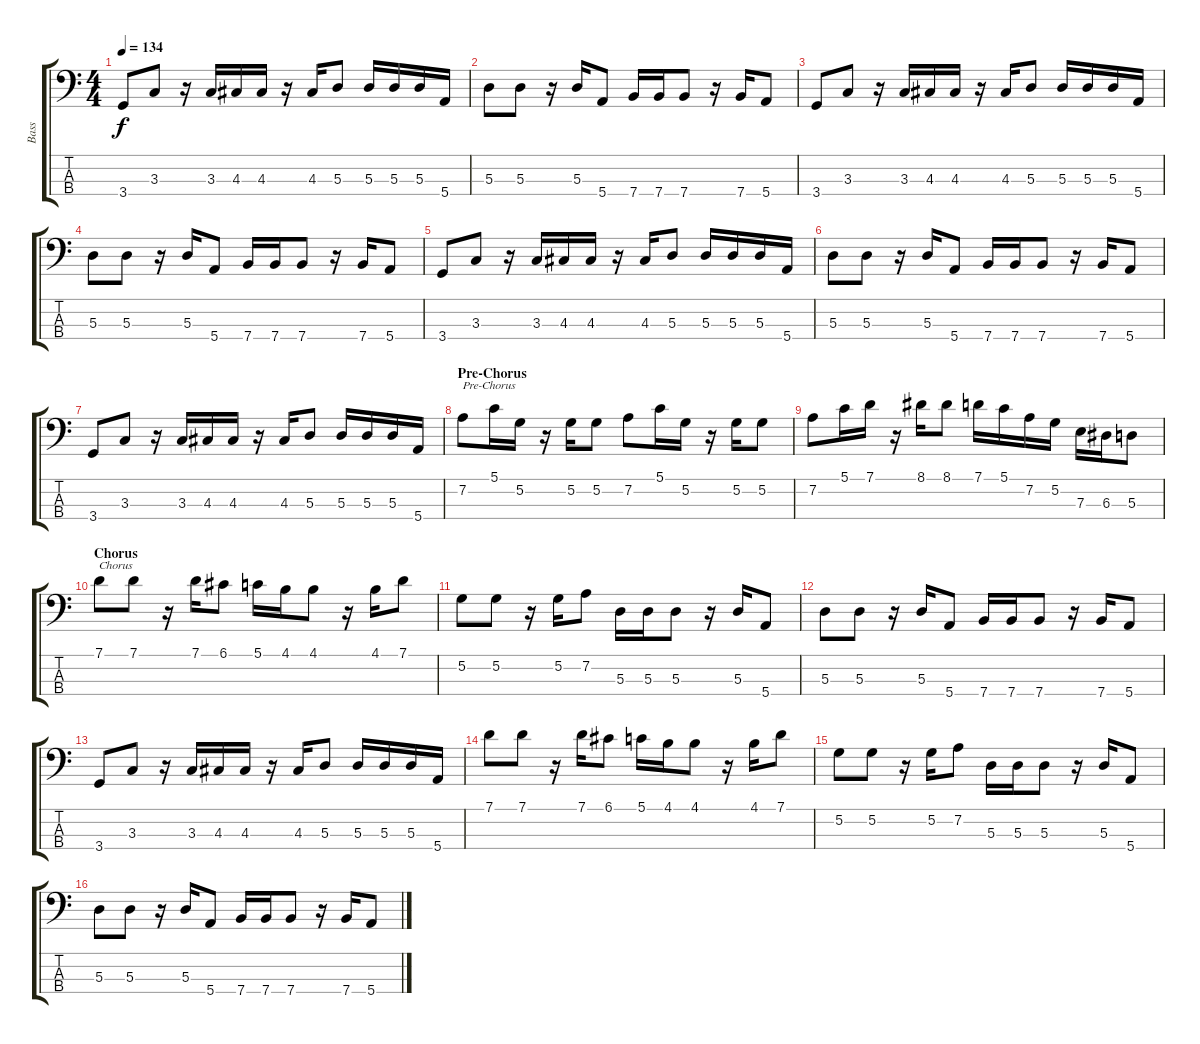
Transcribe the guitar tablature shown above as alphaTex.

\track ("Bass" "Bass") {instrument electricbasspick}
\staff {score tabs}
\tuning (G2 D2 A1 E1) {hide}
\ts (4 4)
\tempo 134
\clef f4
\ks c
3.4.8{dy f} 3.3.8 r.16 3.3.16 4.3.16 4.3.16 r.16 4.3.16 5.3.8 5.3.16 5.3.16 5.3.16 5.4.16 |
5.3.8 5.3.8 r.16 5.3.16 5.4.8 7.4.16 7.4.16 7.4.8 r.16 7.4.16 5.4.8 |
3.4.8 3.3.8 r.16 3.3.16 4.3.16 4.3.16 r.16 4.3.16 5.3.8 5.3.16 5.3.16 5.3.16 5.4.16 |
5.3.8 5.3.8 r.16 5.3.16 5.4.8 7.4.16 7.4.16 7.4.8 r.16 7.4.16 5.4.8 |
3.4.8 3.3.8 r.16 3.3.16 4.3.16 4.3.16 r.16 4.3.16 5.3.8 5.3.16 5.3.16 5.3.16 5.4.16 |
5.3.8 5.3.8 r.16 5.3.16 5.4.8 7.4.16 7.4.16 7.4.8 r.16 7.4.16 5.4.8 |
3.4.8 3.3.8 r.16 3.3.16 4.3.16 4.3.16 r.16 4.3.16 5.3.8 5.3.16 5.3.16 5.3.16 5.4.16 |
\section ("" "Pre-Chorus")
7.2.8{txt "Pre-Chorus"} 5.1.16 5.2.16 r.16 5.2.16 5.2.8 7.2.8 5.1.16 5.2.16 r.16 5.2.16 5.2.8 |
7.2.8 5.1.16 7.1.16 r.16 8.1.16 8.1.8 7.1.16 5.1.16 7.2.16 5.2.16 7.3.16 6.3.16 5.3.8 |
\section ("" "Chorus")
7.1.8{txt "Chorus"} 7.1.8 r.16 7.1.16 6.1.8 5.1.16 4.1.16 4.1.8 r.16 4.1.16 7.1.8 |
5.2.8 5.2.8 r.16 5.2.16 7.2.8 5.3.16 5.3.16 5.3.8 r.16 5.3.16 5.4.8 |
5.3.8 5.3.8 r.16 5.3.16 5.4.8 7.4.16 7.4.16 7.4.8 r.16 7.4.16 5.4.8 |
3.4.8 3.3.8 r.16 3.3.16 4.3.16 4.3.16 r.16 4.3.16 5.3.8 5.3.16 5.3.16 5.3.16 5.4.16 |
7.1.8 7.1.8 r.16 7.1.16 6.1.8 5.1.16 4.1.16 4.1.8 r.16 4.1.16 7.1.8 |
5.2.8 5.2.8 r.16 5.2.16 7.2.8 5.3.16 5.3.16 5.3.8 r.16 5.3.16 5.4.8 |
5.3.8 5.3.8 r.16 5.3.16 5.4.8 7.4.16 7.4.16 7.4.8 r.16 7.4.16 5.4.8
